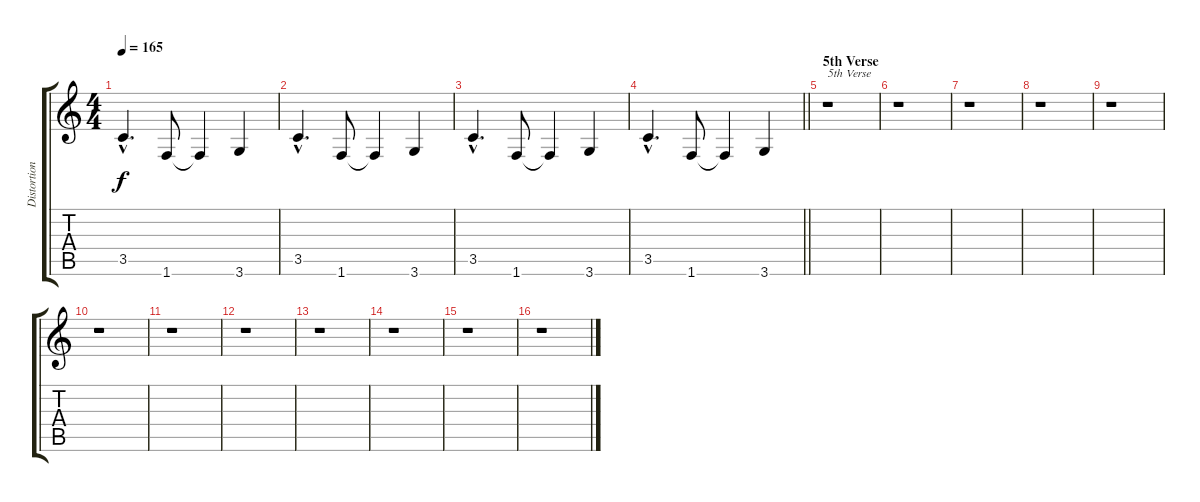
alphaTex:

\track ("Distortion Gtr." "Distortion") {instrument distortionguitar}
\staff {score tabs}
\tuning (E4 B3 G3 D3 A2 E2) {hide}
\ts (4 4)
\tempo 165
\clef g2
\ks c
3.5{hac}.4{d dy f} 1.6.8 1.6{t}.4 3.6.4 |
3.5{hac}.4{d} 1.6.8 1.6{t}.4 3.6.4 |
3.5{hac}.4{d} 1.6.8 1.6{t}.4 3.6.4 |
\barLineRight lightlight
3.5{hac}.4{d} 1.6.8 1.6{t}.4 3.6.4 |
\section ("" "5th Verse")
r.1{txt "5th Verse"} |
r.1 |
r.1 |
r.1 |
r.1 |
r.1 |
r.1 |
r.1 |
r.1 |
r.1 |
r.1 |
r.1
